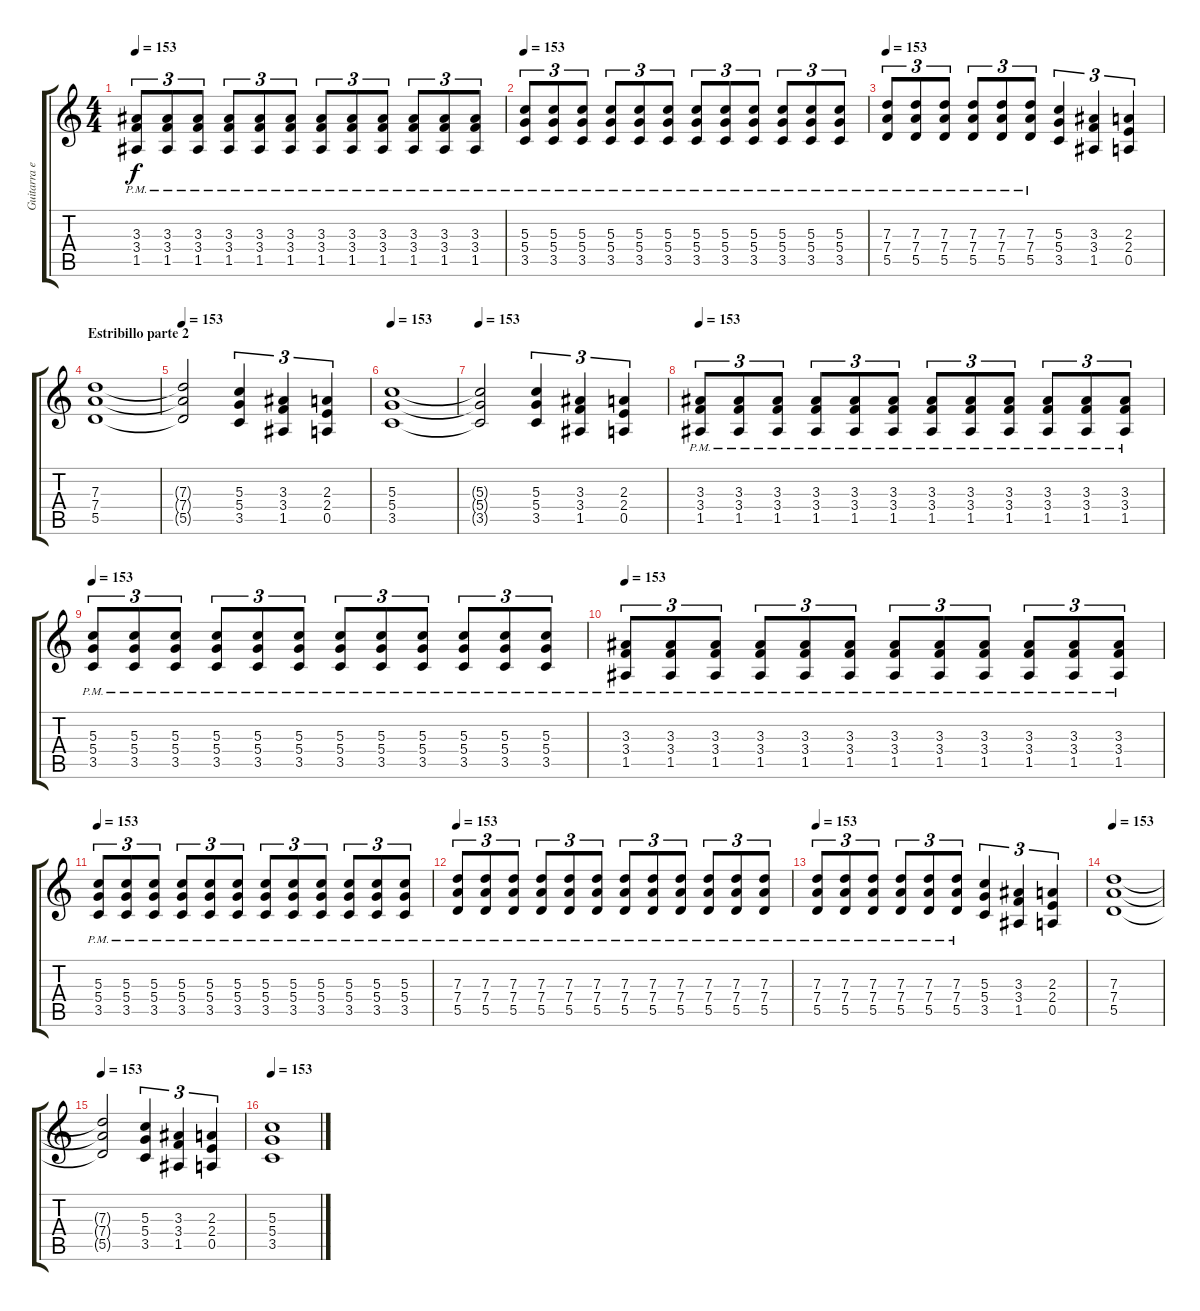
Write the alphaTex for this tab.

\track ("Guitarra eléctrica 2" "Guitarra e") {instrument distortionguitar}
\staff {score tabs}
\tuning (E4 B3 G3 D3 A2 E2) {hide}
\ts (4 4)
\tempo 153
\clef g2
\ks c
(3.3{pm} 3.4{pm} 1.5{pm}).8{tu (3 2) dy f} (3.3{pm} 3.4{pm} 1.5{pm}).8{tu (3 2)} (3.3{pm} 3.4{pm} 1.5{pm}).8{tu (3 2)} (3.3{pm} 3.4{pm} 1.5{pm}).8{tu (3 2)} (3.3{pm} 3.4{pm} 1.5{pm}).8{tu (3 2)} (3.3{pm} 3.4{pm} 1.5{pm}).8{tu (3 2)} (3.3{pm} 3.4{pm} 1.5{pm}).8{tu (3 2)} (3.3{pm} 3.4{pm} 1.5{pm}).8{tu (3 2)} (3.3{pm} 3.4{pm} 1.5{pm}).8{tu (3 2)} (3.3{pm} 3.4{pm} 1.5{pm}).8{tu (3 2)} (3.3{pm} 3.4{pm} 1.5{pm}).8{tu (3 2)} (3.3{pm} 3.4{pm} 1.5{pm}).8{tu (3 2)} |
\tempo 153
(5.3{pm} 5.4{pm} 3.5{pm}).8{tu (3 2)} (5.3{pm} 5.4{pm} 3.5{pm}).8{tu (3 2)} (5.3{pm} 5.4{pm} 3.5{pm}).8{tu (3 2)} (5.3{pm} 5.4{pm} 3.5{pm}).8{tu (3 2)} (5.3{pm} 5.4{pm} 3.5{pm}).8{tu (3 2)} (5.3{pm} 5.4{pm} 3.5{pm}).8{tu (3 2)} (5.3{pm} 5.4{pm} 3.5{pm}).8{tu (3 2)} (5.3{pm} 5.4{pm} 3.5{pm}).8{tu (3 2)} (5.3{pm} 5.4{pm} 3.5{pm}).8{tu (3 2)} (5.3{pm} 5.4{pm} 3.5{pm}).8{tu (3 2)} (5.3{pm} 5.4{pm} 3.5{pm}).8{tu (3 2)} (5.3{pm} 5.4{pm} 3.5{pm}).8{tu (3 2)} |
\tempo 153
(7.3{pm} 7.4{pm} 5.5{pm}).8{tu (3 2)} (7.3{pm} 7.4{pm} 5.5{pm}).8{tu (3 2)} (7.3{pm} 7.4{pm} 5.5{pm}).8{tu (3 2)} (7.3{pm} 7.4{pm} 5.5{pm}).8{tu (3 2)} (7.3{pm} 7.4{pm} 5.5{pm}).8{tu (3 2)} (7.3{pm} 7.4{pm} 5.5{pm}).8{tu (3 2)} (5.3 5.4 3.5).4{tu (3 2)} (3.3 3.4 1.5).4{tu (3 2)} (2.3 2.4 0.5).4{tu (3 2)} |
\section ("" "Estribillo parte 2")
(7.3 7.4 5.5).1 |
\tempo 153
(7.3{t} 7.4{t} 5.5{t}).2 (5.3 5.4 3.5).4{tu (3 2)} (3.3 3.4 1.5).4{tu (3 2)} (2.3 2.4 0.5).4{tu (3 2)} |
\tempo 153
(5.3 5.4 3.5).1 |
\tempo 153
(5.3{t} 5.4{t} 3.5{t}).2 (5.3 5.4 3.5).4{tu (3 2)} (3.3 3.4 1.5).4{tu (3 2)} (2.3 2.4 0.5).4{tu (3 2)} |
\tempo 153
(3.3{pm} 3.4{pm} 1.5{pm}).8{tu (3 2)} (3.3{pm} 3.4{pm} 1.5{pm}).8{tu (3 2)} (3.3{pm} 3.4{pm} 1.5{pm}).8{tu (3 2)} (3.3{pm} 3.4{pm} 1.5{pm}).8{tu (3 2)} (3.3{pm} 3.4{pm} 1.5{pm}).8{tu (3 2)} (3.3{pm} 3.4{pm} 1.5{pm}).8{tu (3 2)} (3.3{pm} 3.4{pm} 1.5{pm}).8{tu (3 2)} (3.3{pm} 3.4{pm} 1.5{pm}).8{tu (3 2)} (3.3{pm} 3.4{pm} 1.5{pm}).8{tu (3 2)} (3.3{pm} 3.4{pm} 1.5{pm}).8{tu (3 2)} (3.3{pm} 3.4{pm} 1.5{pm}).8{tu (3 2)} (3.3{pm} 3.4{pm} 1.5{pm}).8{tu (3 2)} |
\tempo 153
(5.3{pm} 5.4{pm} 3.5{pm}).8{tu (3 2)} (5.3{pm} 5.4{pm} 3.5{pm}).8{tu (3 2)} (5.3{pm} 5.4{pm} 3.5{pm}).8{tu (3 2)} (5.3{pm} 5.4{pm} 3.5{pm}).8{tu (3 2)} (5.3{pm} 5.4{pm} 3.5{pm}).8{tu (3 2)} (5.3{pm} 5.4{pm} 3.5{pm}).8{tu (3 2)} (5.3{pm} 5.4{pm} 3.5{pm}).8{tu (3 2)} (5.3{pm} 5.4{pm} 3.5{pm}).8{tu (3 2)} (5.3{pm} 5.4{pm} 3.5{pm}).8{tu (3 2)} (5.3{pm} 5.4{pm} 3.5{pm}).8{tu (3 2)} (5.3{pm} 5.4{pm} 3.5{pm}).8{tu (3 2)} (5.3{pm} 5.4{pm} 3.5{pm}).8{tu (3 2)} |
\tempo 153
(3.3{pm} 3.4{pm} 1.5{pm}).8{tu (3 2)} (3.3{pm} 3.4{pm} 1.5{pm}).8{tu (3 2)} (3.3{pm} 3.4{pm} 1.5{pm}).8{tu (3 2)} (3.3{pm} 3.4{pm} 1.5{pm}).8{tu (3 2)} (3.3{pm} 3.4{pm} 1.5{pm}).8{tu (3 2)} (3.3{pm} 3.4{pm} 1.5{pm}).8{tu (3 2)} (3.3{pm} 3.4{pm} 1.5{pm}).8{tu (3 2)} (3.3{pm} 3.4{pm} 1.5{pm}).8{tu (3 2)} (3.3{pm} 3.4{pm} 1.5{pm}).8{tu (3 2)} (3.3{pm} 3.4{pm} 1.5{pm}).8{tu (3 2)} (3.3{pm} 3.4{pm} 1.5{pm}).8{tu (3 2)} (3.3{pm} 3.4{pm} 1.5{pm}).8{tu (3 2)} |
\tempo 153
(5.3{pm} 5.4{pm} 3.5{pm}).8{tu (3 2)} (5.3{pm} 5.4{pm} 3.5{pm}).8{tu (3 2)} (5.3{pm} 5.4{pm} 3.5{pm}).8{tu (3 2)} (5.3{pm} 5.4{pm} 3.5{pm}).8{tu (3 2)} (5.3{pm} 5.4{pm} 3.5{pm}).8{tu (3 2)} (5.3{pm} 5.4{pm} 3.5{pm}).8{tu (3 2)} (5.3{pm} 5.4{pm} 3.5{pm}).8{tu (3 2)} (5.3{pm} 5.4{pm} 3.5{pm}).8{tu (3 2)} (5.3{pm} 5.4{pm} 3.5{pm}).8{tu (3 2)} (5.3{pm} 5.4{pm} 3.5{pm}).8{tu (3 2)} (5.3{pm} 5.4{pm} 3.5{pm}).8{tu (3 2)} (5.3{pm} 5.4{pm} 3.5{pm}).8{tu (3 2)} |
\tempo 153
(7.3{pm} 7.4{pm} 5.5{pm}).8{tu (3 2) volume 13} (7.3{pm} 7.4{pm} 5.5{pm}).8{tu (3 2)} (7.3{pm} 7.4{pm} 5.5{pm}).8{tu (3 2)} (7.3{pm} 7.4{pm} 5.5{pm}).8{tu (3 2)} (7.3{pm} 7.4{pm} 5.5{pm}).8{tu (3 2)} (7.3{pm} 7.4{pm} 5.5{pm}).8{tu (3 2)} (7.3{pm} 7.4{pm} 5.5{pm}).8{tu (3 2)} (7.3{pm} 7.4{pm} 5.5{pm}).8{tu (3 2)} (7.3{pm} 7.4{pm} 5.5{pm}).8{tu (3 2)} (7.3{pm} 7.4{pm} 5.5{pm}).8{tu (3 2)} (7.3{pm} 7.4{pm} 5.5{pm}).8{tu (3 2)} (7.3{pm} 7.4{pm} 5.5{pm}).8{tu (3 2)} |
\tempo 153
(7.3{pm} 7.4{pm} 5.5{pm}).8{tu (3 2)} (7.3{pm} 7.4{pm} 5.5{pm}).8{tu (3 2)} (7.3{pm} 7.4{pm} 5.5{pm}).8{tu (3 2)} (7.3{pm} 7.4{pm} 5.5{pm}).8{tu (3 2)} (7.3{pm} 7.4{pm} 5.5{pm}).8{tu (3 2)} (7.3{pm} 7.4{pm} 5.5{pm}).8{tu (3 2)} (5.3 5.4 3.5).4{tu (3 2)} (3.3 3.4 1.5).4{tu (3 2)} (2.3 2.4 0.5).4{tu (3 2)} |
\tempo 153
(7.3 7.4 5.5).1 |
\tempo 153
(7.3{t} 7.4{t} 5.5{t}).2 (5.3 5.4 3.5).4{tu (3 2)} (3.3 3.4 1.5).4{tu (3 2)} (2.3 2.4 0.5).4{tu (3 2)} |
\tempo 153
(5.3 5.4 3.5).1
